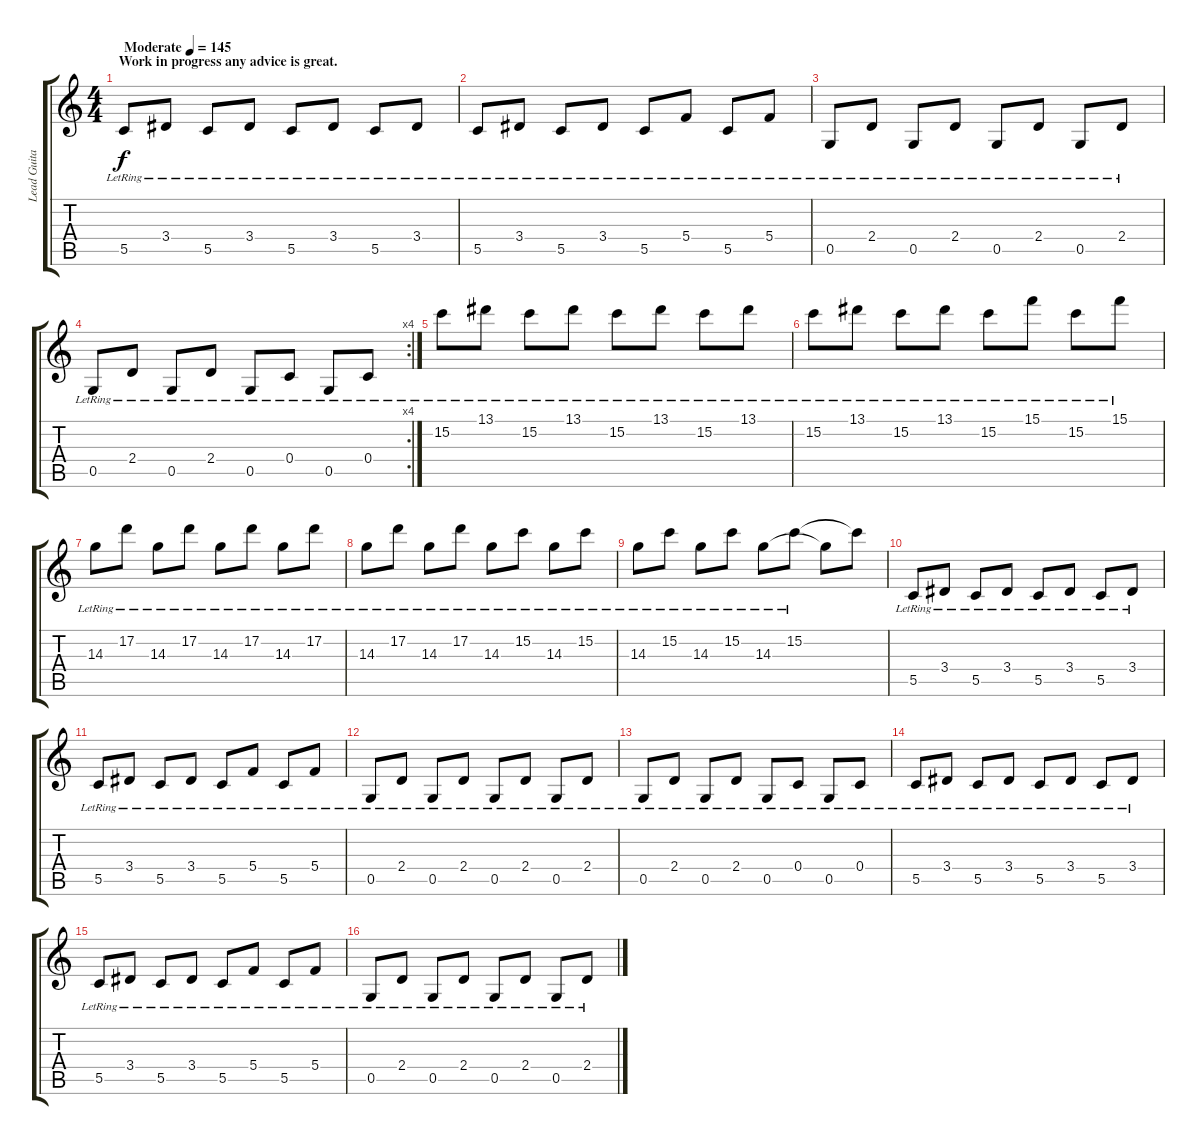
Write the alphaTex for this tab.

\track ("Lead Guitar" "Lead Guita") {instrument electricguitarclean}
\staff {score tabs}
\tuning (D4 A3 F3 C3 G2 C2) {hide}
\ts (4 4)
\section ("" "Work in progress any advice is great.")
\tempo (145 "Moderate")
\clef g2
\ks c
5.5{lr}.8{dy f instrument electricguitarclean} 3.4{lr}.8 5.5{lr}.8 3.4{lr}.8 5.5{lr}.8 3.4{lr}.8 5.5{lr}.8 3.4{lr}.8 |
5.5{lr}.8 3.4{lr}.8 5.5{lr}.8 3.4{lr}.8 5.5{lr}.8 5.4{lr}.8 5.5{lr}.8 5.4{lr}.8 |
0.5{lr}.8 2.4{lr}.8 0.5{lr}.8 2.4{lr}.8 0.5{lr}.8 2.4{lr}.8 0.5{lr}.8 2.4{lr}.8 |
\rc 4
0.5{lr}.8 2.4{lr}.8 0.5{lr}.8 2.4{lr}.8 0.5{lr}.8 0.4{lr}.8 0.5{lr}.8 0.4{lr}.8 |
15.2{lr}.8 13.1{lr}.8 15.2{lr}.8 13.1{lr}.8 15.2{lr}.8 13.1{lr}.8 15.2{lr}.8 13.1{lr}.8 |
15.2{lr}.8 13.1{lr}.8 15.2{lr}.8 13.1{lr}.8 15.2{lr}.8 15.1{lr}.8 15.2{lr}.8 15.1{lr}.8 |
14.3{lr}.8 17.2{lr}.8 14.3{lr}.8 17.2{lr}.8 14.3{lr}.8 17.2{lr}.8 14.3{lr}.8 17.2{lr}.8 |
14.3{lr}.8 17.2{lr}.8 14.3{lr}.8 17.2{lr}.8 14.3{lr}.8 15.2{lr}.8 14.3{lr}.8 15.2{lr}.8 |
14.3{lr}.8 15.2{lr}.8 14.3{lr}.8 15.2{lr}.8 14.3{lr}.8 15.2{lr}.8 14.3{t}.8 15.2{t}.8 |
5.5{lr}.8 3.4{lr}.8 5.5{lr}.8 3.4{lr}.8 5.5{lr}.8 3.4{lr}.8 5.5{lr}.8 3.4{lr}.8 |
5.5{lr}.8 3.4{lr}.8 5.5{lr}.8 3.4{lr}.8 5.5{lr}.8 5.4{lr}.8 5.5{lr}.8 5.4{lr}.8 |
0.5{lr}.8 2.4{lr}.8 0.5{lr}.8 2.4{lr}.8 0.5{lr}.8 2.4{lr}.8 0.5{lr}.8 2.4{lr}.8 |
0.5{lr}.8 2.4{lr}.8 0.5{lr}.8 2.4{lr}.8 0.5{lr}.8 0.4{lr}.8 0.5{lr}.8 0.4{lr}.8 |
5.5{lr}.8 3.4{lr}.8 5.5{lr}.8 3.4{lr}.8 5.5{lr}.8 3.4{lr}.8 5.5{lr}.8 3.4{lr}.8 |
5.5{lr}.8 3.4{lr}.8 5.5{lr}.8 3.4{lr}.8 5.5{lr}.8 5.4{lr}.8 5.5{lr}.8 5.4{lr}.8 |
0.5{lr}.8 2.4{lr}.8 0.5{lr}.8 2.4{lr}.8 0.5{lr}.8 2.4{lr}.8 0.5{lr}.8 2.4{lr}.8
